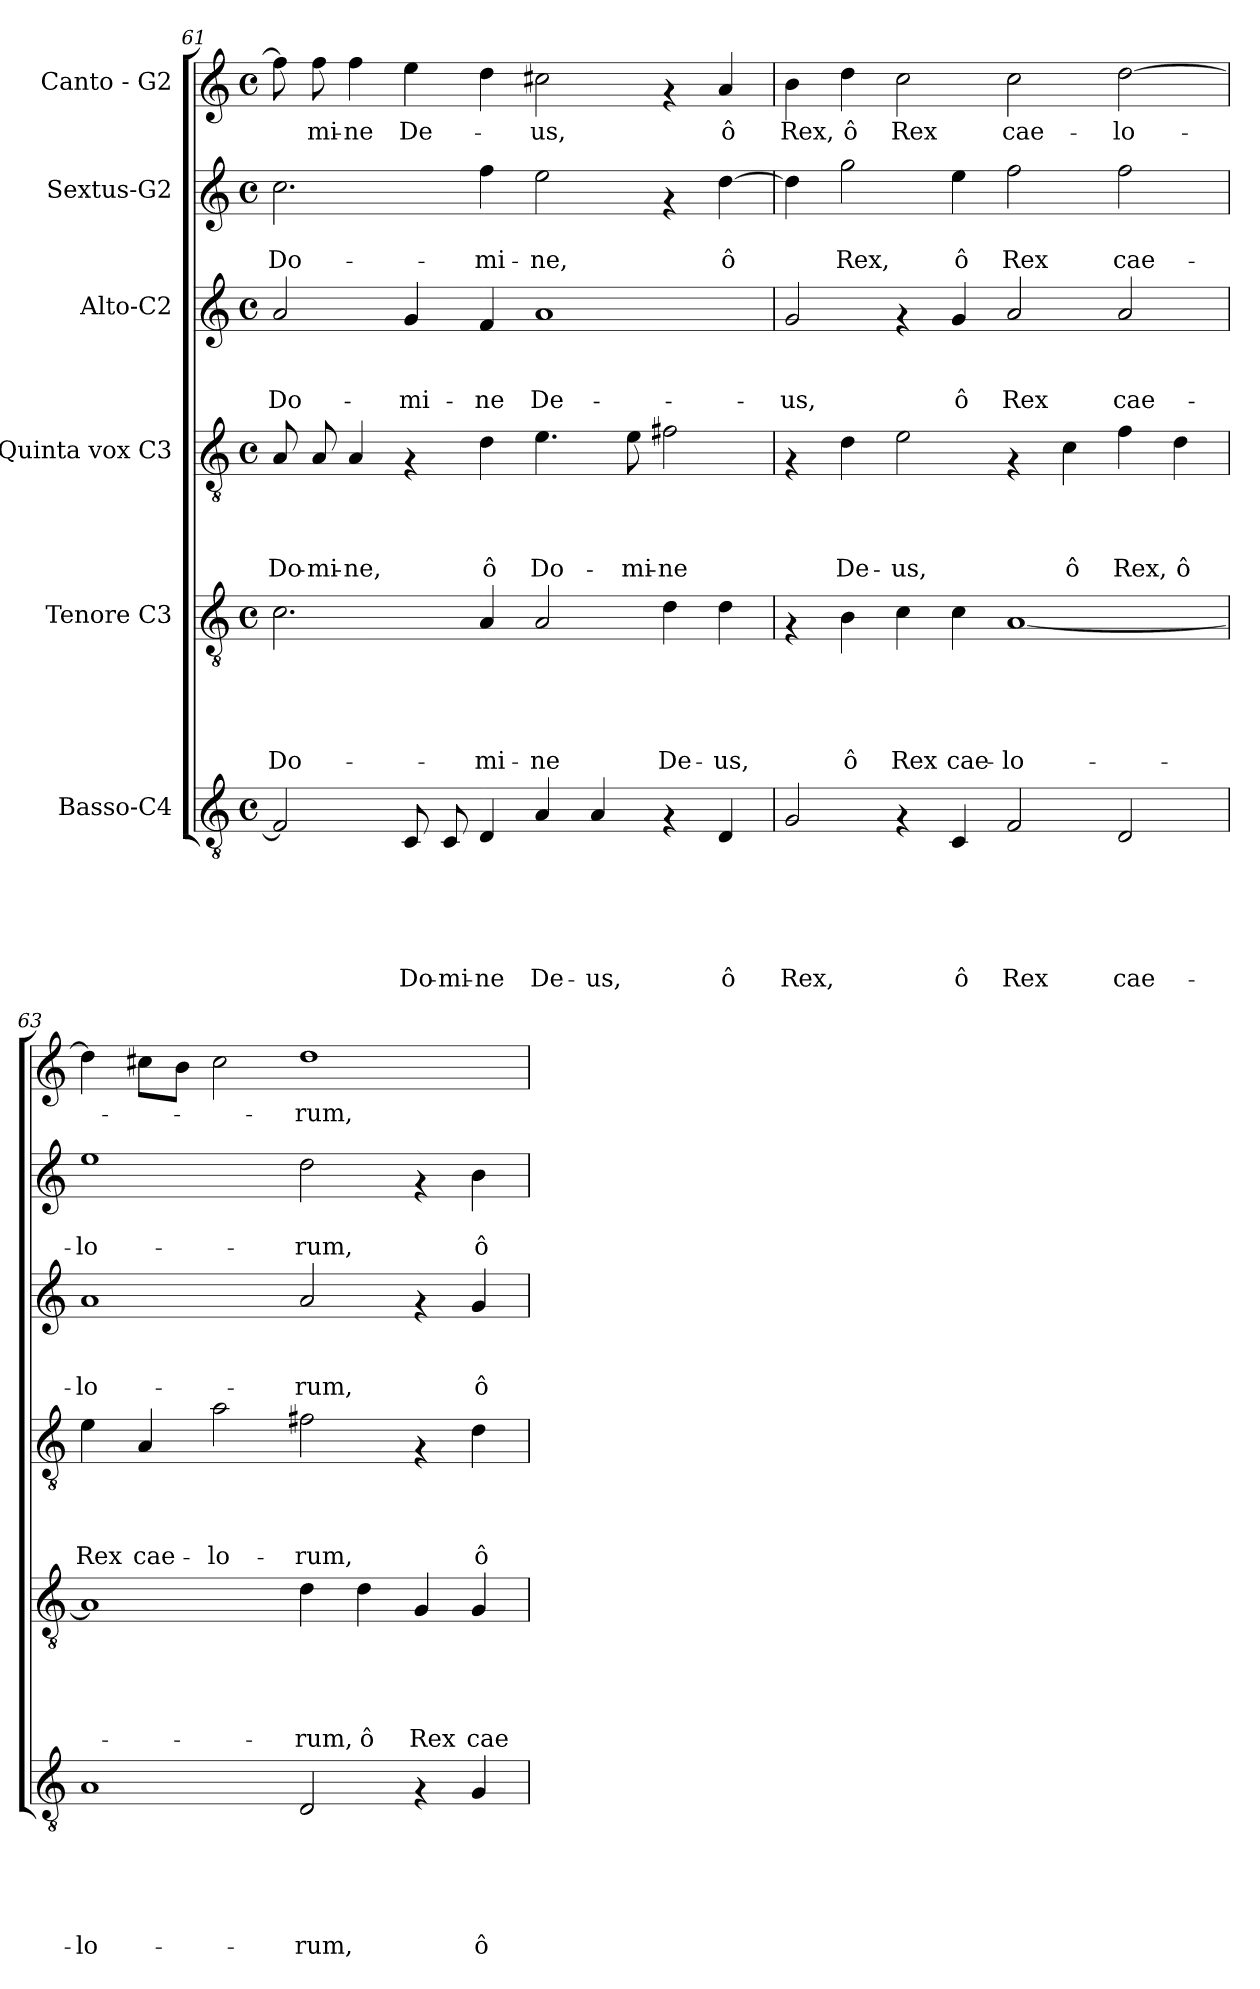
**kern	**text	**text	**text	**text	**text	**text	**kern	**text	**text	**text	**text	**text	**kern	**text	**text	**text	**text	**kern	**text	**text	**text	**kern	**text	**text	**kern	**text
*part6	*part6	*part6	*part6	*part6	*part6	*part6	*part5	*part5	*part5	*part5	*part5	*part5	*part4	*part4	*part4	*part4	*part4	*part3	*part3	*part3	*part3	*part2	*part2	*part2	*part1	*part1
*staff6	*staff6	*staff6	*staff6	*staff6	*staff6	*staff6	*staff5	*staff5	*staff5	*staff5	*staff5	*staff5	*staff4	*staff4	*staff4	*staff4	*staff4	*staff3	*staff3	*staff3	*staff3	*staff2	*staff2	*staff2	*staff1	*staff1
*I"Basso-C4	*	*	*	*	*	*	*I"Tenore C3	*	*	*	*	*	*I"Quinta vox C3	*	*	*	*	*I"Alto-C2	*	*	*	*I"Sextus-G2	*	*	*I"Canto - G2	*
*clefGv2	*	*	*	*	*	*	*clefGv2	*	*	*	*	*	*clefGv2	*	*	*	*	*clefG2	*	*	*	*clefG2	*	*	*clefG2	*
*k[]	*	*	*	*	*	*	*k[]	*	*	*	*	*	*k[]	*	*	*	*	*k[]	*	*	*	*k[]	*	*	*k[]	*
*C:	*	*	*	*	*	*	*C:	*	*	*	*	*	*C:	*	*	*	*	*C:	*	*	*	*C:	*	*	*C:	*
*M4/4	*	*	*	*	*	*	*M4/4	*	*	*	*	*	*M4/4	*	*	*	*	*M4/4	*	*	*	*M4/4	*	*	*M4/4	*
*met(c)	*	*	*	*	*	*	*met(c)	*	*	*	*	*	*met(c)	*	*	*	*	*met(c)	*	*	*	*met(c)	*	*	*met(c)	*
=61	=61	=61	=61	=61	=61	=61	=61	=61	=61	=61	=61	=61	=61	=61	=61	=61	=61	=61	=61	=61	=61	=61	=61	=61	=61	=61
!	!	!	!	!	!	!	!	!	!	!	!	!LO:LY:b	!	!	!	!	!LO:LY:b	!	!	!	!LO:LY:b	!	!	!LO:LY:b	!	!
2F/]	.	.	.	.	.	.	2.c\	.	.	.	.	Do-	8A/	.	.	.	Do-	2a/	.	.	Do-	2.cc\	.	Do-	8ff\]	.
!	!	!	!	!	!	!	!	!	!	!	!	!	!	!	!	!	!LO:LY:b	!	!	!	!	!	!	!	!	!LO:LY:b
.	.	.	.	.	.	.	.	.	.	.	.	.	8A/	.	.	.	-mi-	.	.	.	.	.	.	.	8ff\	-mi-
!	!	!	!	!	!	!	!	!	!	!	!	!	!	!	!	!	!LO:LY:b	!	!	!	!	!	!	!	!	!LO:LY:b
.	.	.	.	.	.	.	.	.	.	.	.	.	4A/	.	.	.	-ne,	.	.	.	.	.	.	.	4ff\	-ne
!	!	!	!	!	!	!LO:LY:b	!	!	!	!	!	!	!	!	!	!	!	!	!	!	!LO:LY:b	!	!	!	!	!LO:LY:b
8C/	.	.	.	.	.	Do-	.	.	.	.	.	.	4rF	.	.	.	.	4g/	.	.	-mi-	.	.	.	4ee\	De-
!	!	!	!	!	!	!LO:LY:b	!	!	!	!	!	!	!	!	!	!	!	!	!	!	!	!	!	!	!	!
8C/	.	.	.	.	.	-mi-	.	.	.	.	.	.	.	.	.	.	.	.	.	.	.	.	.	.	.	.
!	!	!	!	!	!	!LO:LY:b	!	!	!	!	!	!LO:LY:b	!	!	!	!	!LO:LY:b	!	!	!	!LO:LY:b	!	!	!LO:LY:b	!	!
4D/	.	.	.	.	.	-ne	4A/	.	.	.	.	-mi-	4d\	.	.	.	ô	4f/	.	.	-ne	4ff\	.	-mi-	4dd\	.
!	!	!	!	!	!	!LO:LY:b	!	!	!	!	!	!LO:LY:b	!	!	!	!	!LO:LY:b	!	!	!	!LO:LY:b	!	!	!LO:LY:b	!	!LO:LY:b
4A/	.	.	.	.	.	De-	2A/	.	.	.	.	-ne	4.e\	.	.	.	Do-	1a	.	.	De-	2ee\	.	-ne,	2cc#X\	-us,
!	!	!	!	!	!	!LO:LY:b	!	!	!	!	!	!	!	!	!	!	!	!	!	!	!	!	!	!	!	!
4A/	.	.	.	.	.	-us,	.	.	.	.	.	.	.	.	.	.	.	.	.	.	.	.	.	.	.	.
!	!	!	!	!	!	!	!	!	!	!	!	!	!	!	!	!	!LO:LY:b	!	!	!	!	!	!	!	!	!
.	.	.	.	.	.	.	.	.	.	.	.	.	8e\	.	.	.	-mi-	.	.	.	.	.	.	.	.	.
!	!	!	!	!	!	!	!	!	!	!	!	!LO:LY:b	!	!	!	!	!LO:LY:b	!	!	!	!	!	!	!	!	!
4rF	.	.	.	.	.	.	4d\	.	.	.	.	De-	2f#X\	.	.	.	-ne	.	.	.	.	4rf	.	.	4rf	.
!	!	!	!	!	!	!LO:LY:b	!	!	!	!	!	!LO:LY:b	!	!	!	!	!	!	!	!	!	!	!	!LO:LY:b	!	!LO:LY:b
4D/	.	.	.	.	.	ô	4d\	.	.	.	.	-us,	.	.	.	.	.	.	.	.	.	[>4dd\	.	ô	4a/	ô
=62	=62	=62	=62	=62	=62	=62	=62	=62	=62	=62	=62	=62	=62	=62	=62	=62	=62	=62	=62	=62	=62	=62	=62	=62	=62	=62
!	!	!	!	!	!	!LO:LY:b	!	!	!	!	!	!	!	!	!	!	!	!	!	!	!LO:LY:b	!	!	!	!	!LO:LY:b
2G/	.	.	.	.	.	Rex,	4rF	.	.	.	.	.	4rF	.	.	.	.	2g/	.	.	-us,	4dd\]	.	.	4b\	Rex,
!	!	!	!	!	!	!	!	!	!	!	!	!LO:LY:b	!	!	!	!	!LO:LY:b	!	!	!	!	!	!	!LO:LY:b	!	!LO:LY:b
.	.	.	.	.	.	.	4B\	.	.	.	.	ô	4d\	.	.	.	De-	.	.	.	.	2gg\	.	Rex,	4dd\	ô
!	!	!	!	!	!	!	!	!	!	!	!	!LO:LY:b	!	!	!	!	!LO:LY:b	!	!	!	!	!	!	!	!	!LO:LY:b
4rF	.	.	.	.	.	.	4c\	.	.	.	.	Rex	2e\	.	.	.	-us,	4rf	.	.	.	.	.	.	2cc\	Rex
!	!	!	!	!	!	!LO:LY:b	!	!	!	!	!	!LO:LY:b	!	!	!	!	!	!	!	!	!LO:LY:b	!	!	!LO:LY:b	!	!
4C/	.	.	.	.	.	ô	4c\	.	.	.	.	cae-	.	.	.	.	.	4g/	.	.	ô	4ee\	.	ô	.	.
!	!	!	!	!	!	!LO:LY:b	!	!	!	!	!	!LO:LY:b	!	!	!	!	!	!	!	!	!LO:LY:b	!	!	!LO:LY:b	!	!LO:LY:b
2F/	.	.	.	.	.	Rex	[<1A	.	.	.	.	-lo-	4rF	.	.	.	.	2a/	.	.	Rex	2ff\	.	Rex	2cc\	cae-
!	!	!	!	!	!	!	!	!	!	!	!	!	!	!	!	!	!LO:LY:b	!	!	!	!	!	!	!	!	!
.	.	.	.	.	.	.	.	.	.	.	.	.	4c\	.	.	.	ô	.	.	.	.	.	.	.	.	.
!	!	!	!	!	!	!LO:LY:b	!	!	!	!	!	!	!	!	!	!	!LO:LY:b	!	!	!	!LO:LY:b	!	!	!LO:LY:b	!	!LO:LY:b
2D/	.	.	.	.	.	cae-	.	.	.	.	.	.	4f\	.	.	.	Rex,	2a/	.	.	cae-	2ff\	.	cae-	[>2dd\	-lo-
!	!	!	!	!	!	!	!	!	!	!	!	!	!	!	!	!	!LO:LY:b	!	!	!	!	!	!	!	!	!
.	.	.	.	.	.	.	.	.	.	.	.	.	4d\	.	.	.	ô	.	.	.	.	.	.	.	.	.
=63	=63	=63	=63	=63	=63	=63	=63	=63	=63	=63	=63	=63	=63	=63	=63	=63	=63	=63	=63	=63	=63	=63	=63	=63	=63	=63
!	!	!	!	!	!	!LO:LY:b	!	!	!	!	!	!	!	!	!	!	!LO:LY:b	!	!	!	!LO:LY:b	!	!	!LO:LY:b	!	!
1A	.	.	.	.	.	-lo-	1A]	.	.	.	.	.	4e\	.	.	.	Rex	1a	.	.	-lo-	1ee	.	-lo-	4dd\]	.
!	!	!	!	!	!	!	!	!	!	!	!	!	!	!	!	!	!LO:LY:b	!	!	!	!	!	!	!	!	!
.	.	.	.	.	.	.	.	.	.	.	.	.	4A/	.	.	.	cae-	.	.	.	.	.	.	.	8cc#X\L	.
.	.	.	.	.	.	.	.	.	.	.	.	.	.	.	.	.	.	.	.	.	.	.	.	.	8b\J	.
!	!	!	!	!	!	!	!	!	!	!	!	!	!	!	!	!	!LO:LY:b	!	!	!	!	!	!	!	!	!
.	.	.	.	.	.	.	.	.	.	.	.	.	2a\	.	.	.	-lo-	.	.	.	.	.	.	.	2cc#\	.
!	!	!	!	!	!	!LO:LY:b	!	!	!	!	!	!LO:LY:b	!	!	!	!	!LO:LY:b	!	!	!	!LO:LY:b	!	!	!LO:LY:b	!	!LO:LY:b
2D/	.	.	.	.	.	-rum,	4d\	.	.	.	.	-rum,	2f#X\	.	.	.	-rum,	2a/	.	.	-rum,	2dd\	.	-rum,	1dd	-rum,
!	!	!	!	!	!	!	!	!	!	!	!	!LO:LY:b	!	!	!	!	!	!	!	!	!	!	!	!	!	!
.	.	.	.	.	.	.	4d\	.	.	.	.	ô	.	.	.	.	.	.	.	.	.	.	.	.	.	.
!	!	!	!	!	!	!	!	!	!	!	!	!LO:LY:b	!	!	!	!	!	!	!	!	!	!	!	!	!	!
4rF	.	.	.	.	.	.	4G/	.	.	.	.	Rex	4rF	.	.	.	.	4rf	.	.	.	4rf	.	.	.	.
!	!	!	!	!	!	!LO:LY:b	!	!	!	!	!	!LO:LY:b	!	!	!	!	!LO:LY:b	!	!	!	!LO:LY:b	!	!	!LO:LY:b	!	!
4G/	.	.	.	.	.	ô	4G/	.	.	.	.	cae-	4d\	.	.	.	ô	4g/	.	.	ô	4b\	.	ô	.	.
=	=	=	=	=	=	=	=	=	=	=	=	=	=	=	=	=	=	=	=	=	=	=	=	=	=	=
*-	*-	*-	*-	*-	*-	*-	*-	*-	*-	*-	*-	*-	*-	*-	*-	*-	*-	*-	*-	*-	*-	*-	*-	*-	*-	*-
